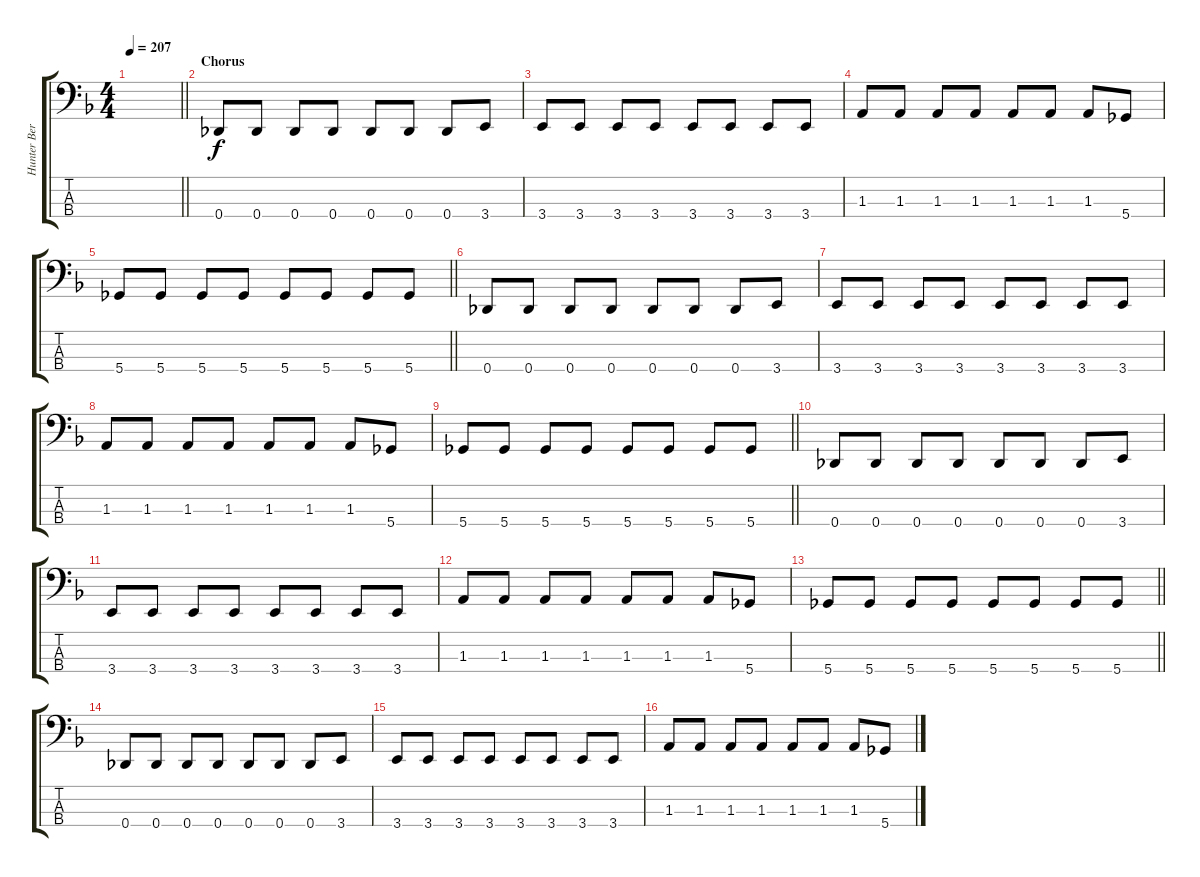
\track ("Hunter Bergan" "Hunter Ber") {instrument electricbasspick}
\staff {score tabs}
\tuning (Gb2 Db2 Ab1 Db1) {hide}
\ts (4 4)
\tempo 207
\clef f4
\barLineRight lightlight
\ks f
|
\section ("" "Chorus")
0.4.8 0.4.8 0.4.8 0.4.8 0.4.8 0.4.8 0.4.8 3.4.8 |
3.4.8 3.4.8 3.4.8 3.4.8 3.4.8 3.4.8 3.4.8 3.4.8 |
1.3.8 1.3.8 1.3.8 1.3.8 1.3.8 1.3.8 1.3.8 5.4.8 |
\barLineRight lightlight
5.4.8 5.4.8 5.4.8 5.4.8 5.4.8 5.4.8 5.4.8 5.4.8 |
0.4.8 0.4.8 0.4.8 0.4.8 0.4.8 0.4.8 0.4.8 3.4.8 |
3.4.8 3.4.8 3.4.8 3.4.8 3.4.8 3.4.8 3.4.8 3.4.8 |
1.3.8 1.3.8 1.3.8 1.3.8 1.3.8 1.3.8 1.3.8 5.4.8 |
\barLineRight lightlight
5.4.8 5.4.8 5.4.8 5.4.8 5.4.8 5.4.8 5.4.8 5.4.8 |
0.4.8 0.4.8 0.4.8 0.4.8 0.4.8 0.4.8 0.4.8 3.4.8 |
3.4.8 3.4.8 3.4.8 3.4.8 3.4.8 3.4.8 3.4.8 3.4.8 |
1.3.8 1.3.8 1.3.8 1.3.8 1.3.8 1.3.8 1.3.8 5.4.8 |
\barLineRight lightlight
5.4.8 5.4.8 5.4.8 5.4.8 5.4.8 5.4.8 5.4.8 5.4.8 |
0.4.8 0.4.8 0.4.8 0.4.8 0.4.8 0.4.8 0.4.8 3.4.8 |
3.4.8 3.4.8 3.4.8 3.4.8 3.4.8 3.4.8 3.4.8 3.4.8 |
1.3.8 1.3.8 1.3.8 1.3.8 1.3.8 1.3.8 1.3.8 5.4.8
